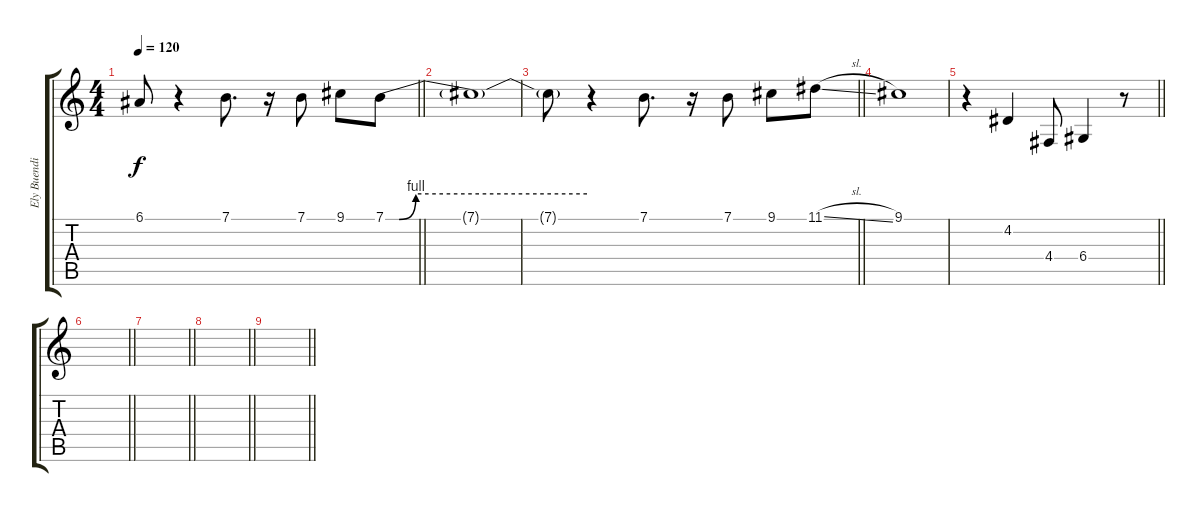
\track ("Ely Buendia(Vocal)" "Ely Buendi") {instrument sopranosax}
\staff {score tabs}
\tuning (E4 B3 G3 D3 A2 E2) {hide}
\ts (4 4)
\tempo 120
\clef g2
\barLineRight lightlight
\ks c
6.1{t}.8{dy f} r.4 7.1.8{d} r.16 7.1.8 9.1.8 7.1{be (custom 0 0 4 0 9 4 60 4)}.8 |
7.1{t}.1 |
\barLineRight lightlight
7.1{t}.8 r.4 7.1.8{d} r.16 7.1.8 9.1.8 11.1{sl}.8 |
9.1.1 |
\barLineRight lightlight
r.4 4.2.4 4.4.8 6.4.4 r.8 |
\barLineRight lightlight
|
\barLineRight lightlight
|
\barLineRight lightlight
|
\barLineRight lightlight
